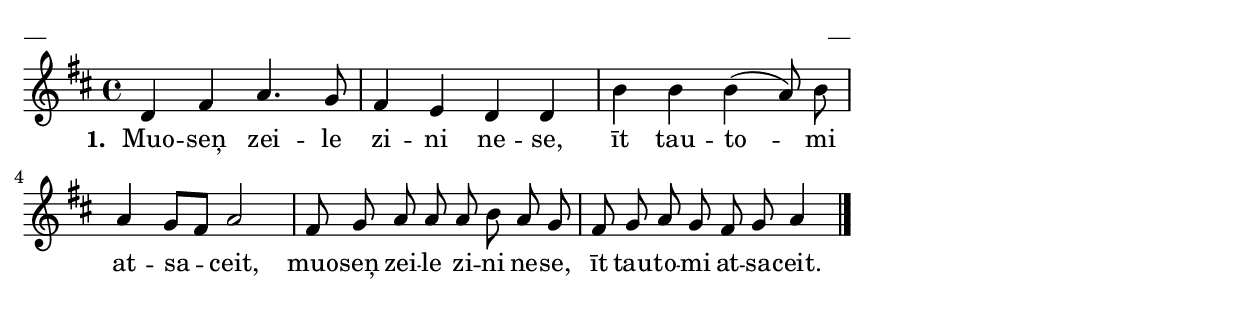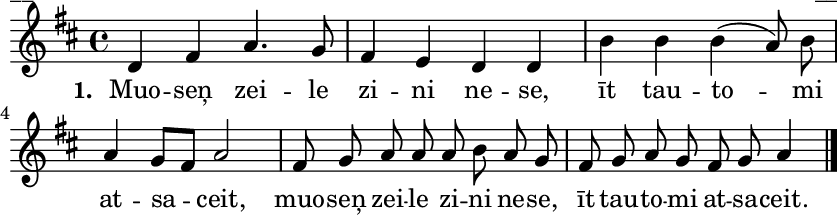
\version "2.13.18"
#(ly:set-option 'crop #t)
\paper {
line-width = 14\cm
left-margin = 0.4\cm
between-system-padding = 0.1\cm
between-system-space = 0.1\cm
}
% SBTZK, p.118
\layout {
indent = #0
ragged-last = ##f
}


voiceA = \relative c' {
\clef "treble"
\key d \major
\time 4/4
d4 fis a4. g8 | fis4 e d d | b' b b (a8) b |
a4 g8 [fis] a2 | fis8 g a a a b a g | fis g a g fis g a4 \bar"|."
}

lyricA = \lyricmode {
\set stanza = "1. "
Muo -- seņ zei -- le zi -- ni ne -- se, īt tau -- to -- mi at -- sa -- ceit,
muo -- seņ zei -- le zi -- ni ne -- se, īt tau -- to -- mi at -- sa -- ceit.
}

fullScore = <<
%\new ChordNames { \chordsA }
\new Staff {
<<
\new Voice = "voiceA" { \oneVoice \autoBeamOff \voiceA }
\new Lyrics \lyricsto "voiceA"  \lyricA
%\new Voice = "voiceB" { \voiceTwo \autoBeamOff \voiceB }
>>
}
>>



\score {
\fullScore
\header { piece = "__" opus = "__" }
}
\markup { \with-color #(x11-color 'white) \sans \smaller "__" }
\score {
\unfoldRepeats
\fullScore
\midi {
\context { \Staff \remove "Staff_performer" }
\context { \Voice \consists "Staff_performer" }
}
}


